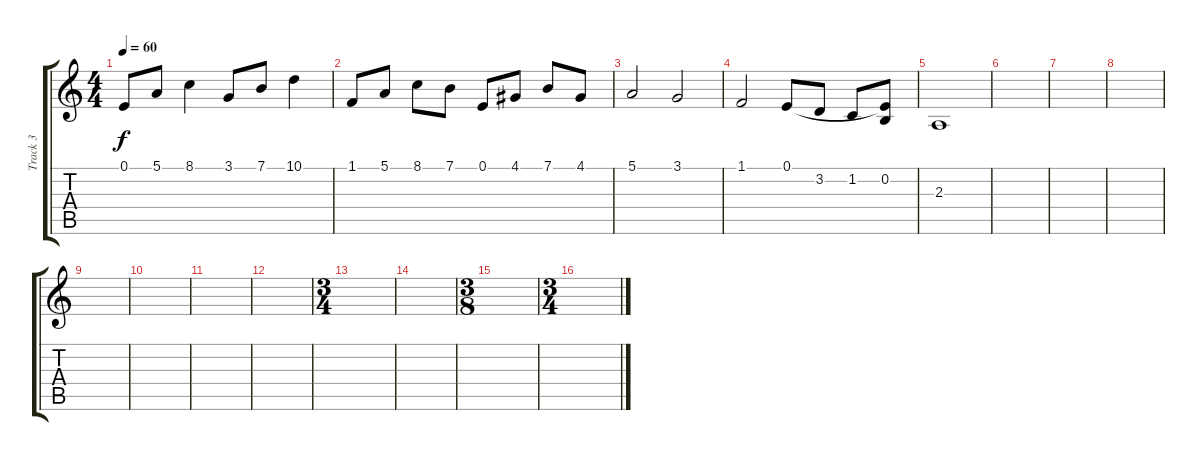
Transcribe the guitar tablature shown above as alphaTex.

\track ("Track 3" "Track 3") {instrument stringensemble1}
\staff {score tabs}
\tuning (E4 B3 G3 D3 A2 E2) {hide}
\ts (4 4)
\tempo 60
\clef g2
\ks c
0.1.8{dy f} 5.1.8 8.1.4 3.1.8 7.1.8 10.1.4 |
1.1.8 5.1.8 8.1.8 7.1.8 0.1.8 4.1.8 7.1.8 4.1.8 |
5.1.2 3.1.2 |
1.1.2 0.1.8 3.2.8 1.2.8 (0.1{t} 0.2).8 |
2.3.1 |
|
|
|
|
|
|
|
\ts (3 4)
|
|
\ts (3 8)
|
\ts (3 4)
